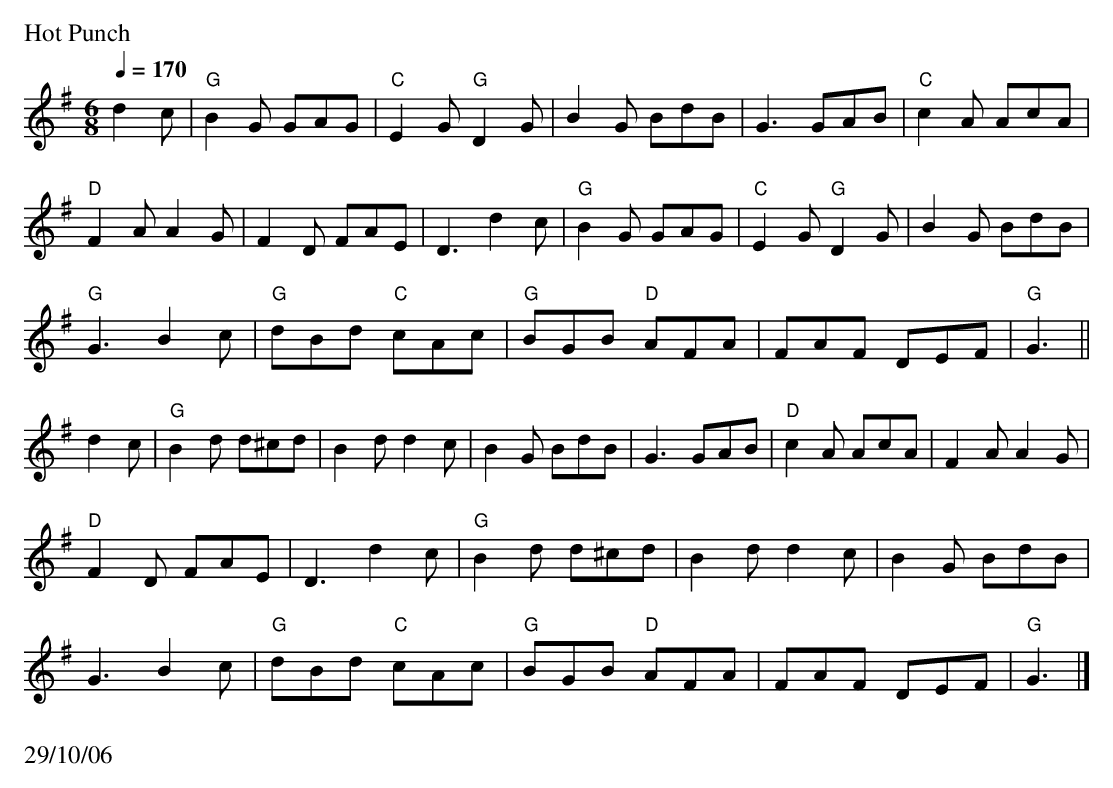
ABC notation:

X:1
Q:1/4=170
M:6/8
L:1/8
K:G
%%text Hot Punch
d2c|"G"B2G GAG|"C"E2G "G"D2G|B2G BdB|G3 GAB|"C"c2A AcA|
"D"F2A A2G|F2D FAE|D3d2c|"G"B2G GAG|"C"E2G "G"D2G|B2G BdB|
"G"G3B2c|"G"dBd "C"cAc|"G"BGB "D"AFA|FAF DEF|"G"G3||
d2c|"G"B2d d^cd|B2d d2c|B2G BdB|G3GAB|"D"c2A AcA|F2A A2G|
"D"F2D FAE|D3d2c|"G"B2d d^cd|B2d d2c|B2G BdB|
G3B2c|"G"dBd "C"cAc|"G"BGB "D"AFA|FAF DEF|"G"G3|]
